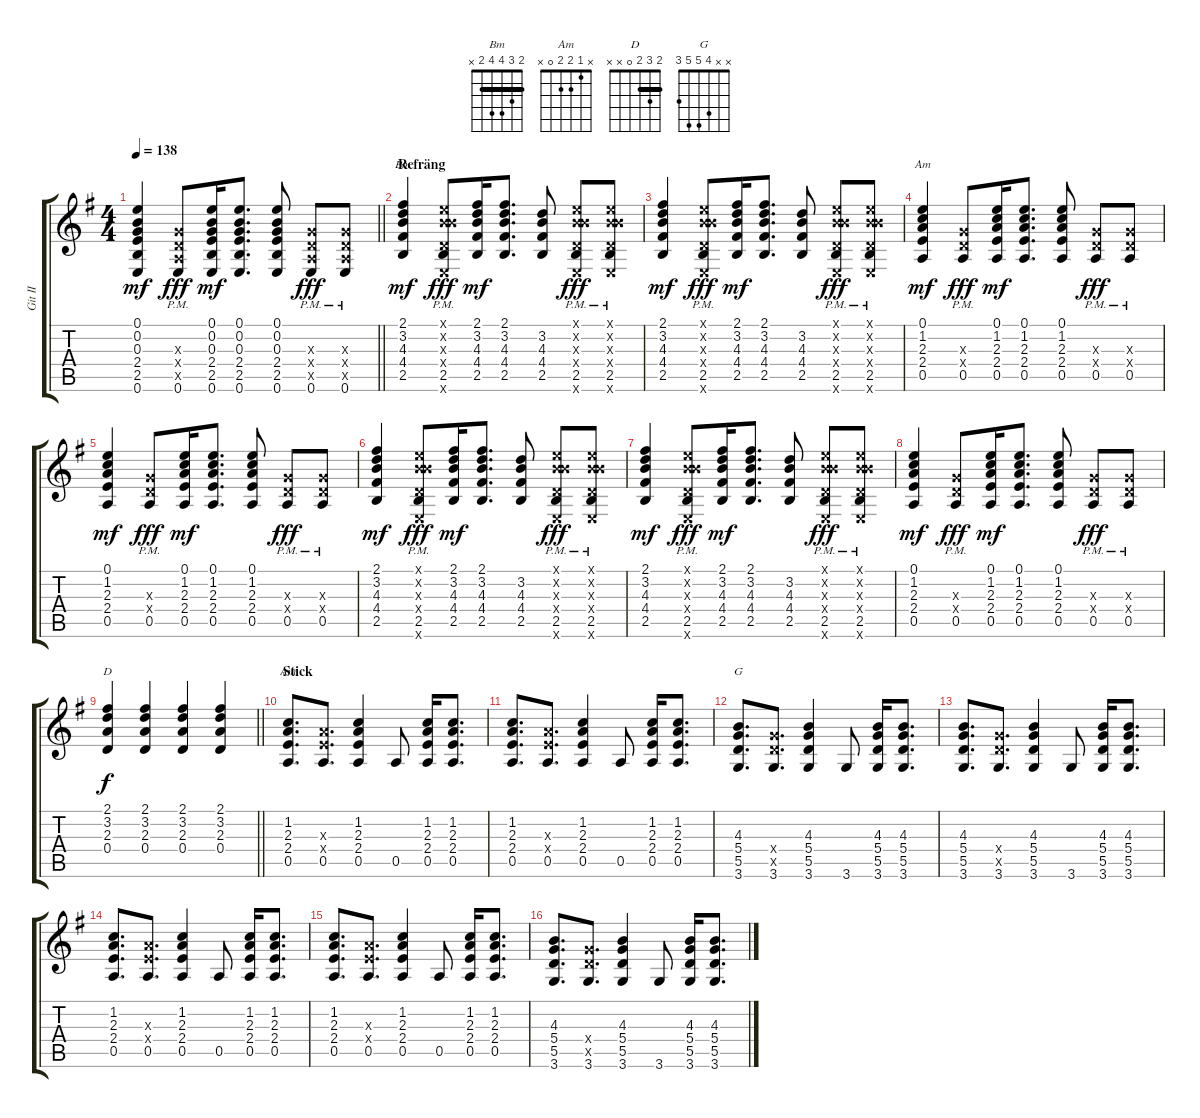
\track ("Git II" "Git II") {instrument overdrivenguitar}
\staff {score tabs}
\tuning (E4 B3 G3 D3 A2 E2) {hide}
\chord ("Bm" 2 3 4 4 2 x) {barre 2}
\chord ("Am" 0 1 2 2 0 x)
\chord ("D" 2 3 2 0 x x) {barre 2}
\chord ("Am" x 1 2 2 0 x)
\chord ("G" x x 4 5 5 3)
\ts (4 4)
\tempo 138
\clef g2
\barLineRight lightlight
\ks g
(0.1 0.2 0.3 2.4 2.5 0.6).4{dy mf} (0.3{x} 0.4{x} 0.5{pm x} 0.6).8{dy fff} (0.1 0.2 0.3 2.4 2.5 0.6).16{dy mf} (0.1 0.2 0.3 2.4 2.5 0.6).8{d} (0.1 0.2 0.3 2.4 2.5 0.6).8 (0.3{x} 0.4{x} 0.5{pm x} 0.6).8{dy fff} (0.3{x} 0.4{x} 0.5{pm x} 0.6).8 |
\section ("" "Refräng")
(2.1 3.2 4.3 4.4 2.5).4{ch "Bm" dy mf} (0.1{x} 0.2{x} 4.3{x} 0.4{x} 2.5{pm} 0.6{x}).8{dy fff} (2.1 3.2 4.3 4.4 2.5).16{dy mf} (2.1 3.2 4.3 4.4 2.5).8{d} (3.2 4.3 4.4 2.5).8 (0.1{x} 0.2{x} 4.3{x} 0.4{x} 2.5{pm} 0.6{x}).8{dy fff} (0.1{x} 0.2{x} 4.3{x} 0.4{x} 2.5{pm} 0.6{x}).8 |
(2.1 3.2 4.3 4.4 2.5).4{dy mf} (0.1{x} 0.2{x} 4.3{x} 0.4{x} 2.5{pm} 0.6{x}).8{dy fff} (2.1 3.2 4.3 4.4 2.5).16{dy mf} (2.1 3.2 4.3 4.4 2.5).8{d} (3.2 4.3 4.4 2.5).8 (0.1{x} 0.2{x} 4.3{x} 0.4{x} 2.5{pm} 0.6{x}).8{dy fff} (0.1{x} 0.2{x} 4.3{x} 0.4{x} 2.5{pm} 0.6{x}).8 |
(0.1 1.2 2.3 2.4 0.5).4{ch "Am" dy mf} (0.3{x} 0.4{x} 0.5{pm}).8{dy fff} (0.1 1.2 2.3 2.4 0.5).16{dy mf} (0.1 1.2 2.3 2.4 0.5).8{d} (0.1 1.2 2.3 2.4 0.5).8 (0.3{x} 0.4{x} 0.5{pm}).8{dy fff} (0.3{x} 0.4{x} 0.5{pm}).8 |
(0.1 1.2 2.3 2.4 0.5).4{dy mf} (0.3{x} 0.4{x} 0.5{pm}).8{dy fff} (0.1 1.2 2.3 2.4 0.5).16{dy mf} (0.1 1.2 2.3 2.4 0.5).8{d} (0.1 1.2 2.3 2.4 0.5).8 (0.3{x} 0.4{x} 0.5{pm}).8{dy fff} (0.3{x} 0.4{x} 0.5{pm}).8 |
(2.1 3.2 4.3 4.4 2.5).4{dy mf} (0.1{x} 0.2{x} 4.3{x} 0.4{x} 2.5{pm} 0.6{x}).8{dy fff} (2.1 3.2 4.3 4.4 2.5).16{dy mf} (2.1 3.2 4.3 4.4 2.5).8{d} (3.2 4.3 4.4 2.5).8 (0.1{x} 0.2{x} 4.3{x} 0.4{x} 2.5{pm} 0.6{x}).8{dy fff} (0.1{x} 0.2{x} 4.3{x} 0.4{x} 2.5{pm} 0.6{x}).8 |
(2.1 3.2 4.3 4.4 2.5).4{dy mf} (0.1{x} 0.2{x} 4.3{x} 0.4{x} 2.5{pm} 0.6{x}).8{dy fff} (2.1 3.2 4.3 4.4 2.5).16{dy mf} (2.1 3.2 4.3 4.4 2.5).8{d} (3.2 4.3 4.4 2.5).8 (0.1{x} 0.2{x} 4.3{x} 0.4{x} 2.5{pm} 0.6{x}).8{dy fff} (0.1{x} 0.2{x} 4.3{x} 0.4{x} 2.5{pm} 0.6{x}).8 |
(0.1 1.2 2.3 2.4 0.5).4{dy mf} (0.3{x} 0.4{x} 0.5{pm}).8{dy fff} (0.1 1.2 2.3 2.4 0.5).16{dy mf} (0.1 1.2 2.3 2.4 0.5).8{d} (0.1 1.2 2.3 2.4 0.5).8 (0.3{x} 0.4{x} 0.5{pm}).8{dy fff} (0.3{x} 0.4{x} 0.5{pm}).8 |
\barLineRight lightlight
(2.1 3.2 2.3 0.4).4{ch "D" dy f} (2.1 3.2 2.3 0.4).4 (2.1 3.2 2.3 0.4).4 (2.1 3.2 2.3 0.4).4 |
\section ("" "Stick")
(1.2 2.3 2.4 0.5).8{d ch "Am"} (2.3{x} 2.4{x} 0.5).8{d} (1.2 2.3 2.4 0.5).4 0.5.8 (1.2 2.3 2.4 0.5).16 (1.2 2.3 2.4 0.5).8{d} |
(1.2 2.3 2.4 0.5).8{d} (2.3{x} 2.4{x} 0.5).8{d} (1.2 2.3 2.4 0.5).4 0.5.8 (1.2 2.3 2.4 0.5).16 (1.2 2.3 2.4 0.5).8{d} |
(4.3 5.4 5.5 3.6).8{d ch "G"} (5.4{x} 5.5{x} 3.6).8{d} (4.3 5.4 5.5 3.6).4 3.6.8 (4.3 5.4 5.5 3.6).16 (4.3 5.4 5.5 3.6).8{d} |
(4.3 5.4 5.5 3.6).8{d} (5.4{x} 5.5{x} 3.6).8{d} (4.3 5.4 5.5 3.6).4 3.6.8 (4.3 5.4 5.5 3.6).16 (4.3 5.4 5.5 3.6).8{d} |
(1.2 2.3 2.4 0.5).8{d} (2.3{x} 2.4{x} 0.5).8{d} (1.2 2.3 2.4 0.5).4 0.5.8 (1.2 2.3 2.4 0.5).16 (1.2 2.3 2.4 0.5).8{d} |
(1.2 2.3 2.4 0.5).8{d} (2.3{x} 2.4{x} 0.5).8{d} (1.2 2.3 2.4 0.5).4 0.5.8 (1.2 2.3 2.4 0.5).16 (1.2 2.3 2.4 0.5).8{d} |
(4.3 5.4 5.5 3.6).8{d} (5.4{x} 5.5{x} 3.6).8{d} (4.3 5.4 5.5 3.6).4 3.6.8 (4.3 5.4 5.5 3.6).16 (4.3 5.4 5.5 3.6).8{d}
